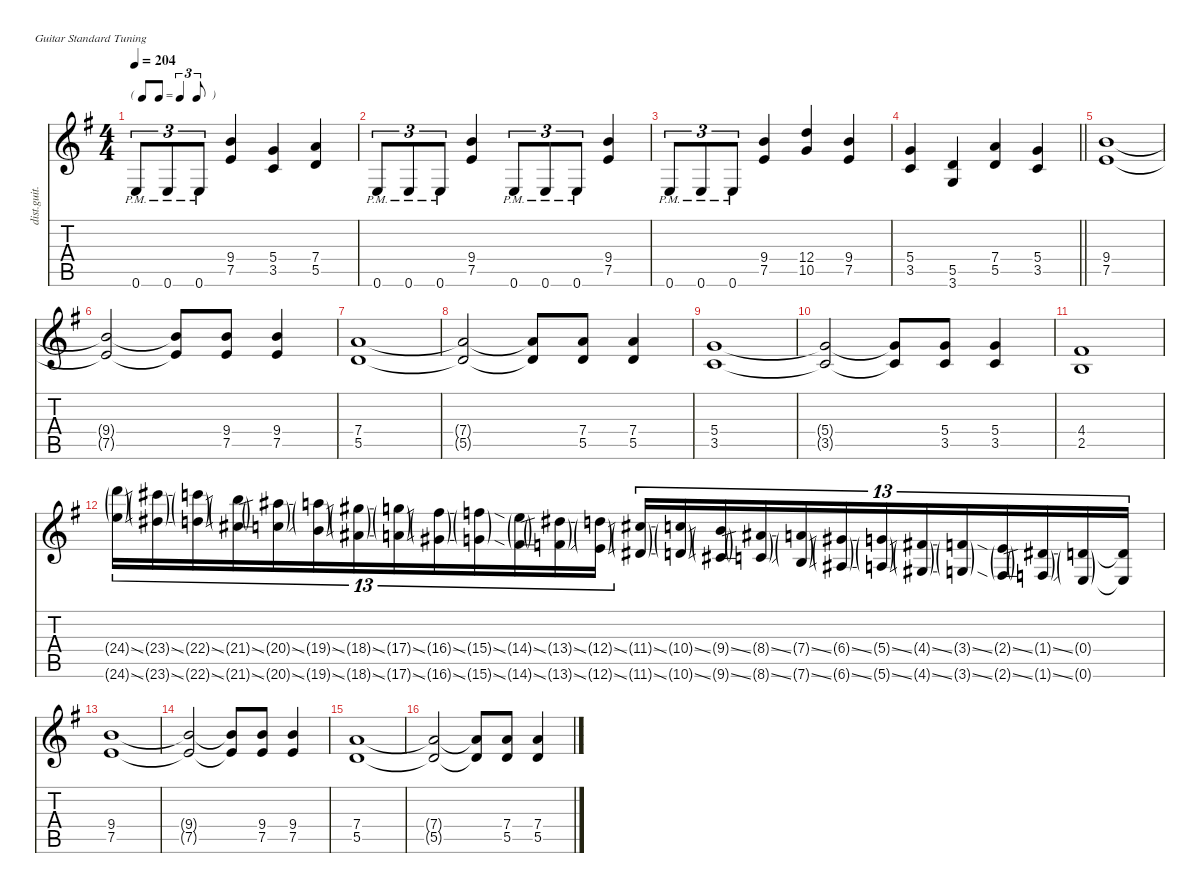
\defaultSystemsLayout 4
\hideDynamics
\bracketExtendMode nobrackets
\otherSystemsTrackNameOrientation horizontal
\track ("Kirk Hammett" "dist.guit.") {defaultSystemsLayout 4 instrument distortionguitar}
\staff {score tabs}
\tuning (E4 B3 G3 D3 A2 E2)
\ts (4 4)
\tf triplet8th
\tempo 204
\clef g2
\ks eminor
0.6{pm acc forcenatural}.8{tu (3 2) dy f beam Up} 0.6{pm acc forcenatural}.8{tu (3 2) beam Up} 0.6{pm acc forcenatural}.8{tu (3 2) beam Up} (9.4{acc forcenatural} 7.5{acc forcenatural}).4{beam Up} (5.4{acc forcenatural} 3.5{acc forcenatural}).4{beam Up} (7.4{acc forcenatural} 5.5{acc forcenatural}).4{beam Up} |
0.6{pm acc forcenatural}.8{tu (3 2) beam Up} 0.6{pm acc forcenatural}.8{tu (3 2) beam Up} 0.6{pm acc forcenatural}.8{tu (3 2) beam Up} (9.4{acc forcenatural} 7.5{acc forcenatural}).4{beam Up} 0.6{pm acc forcenatural}.8{tu (3 2) beam Up} 0.6{pm acc forcenatural}.8{tu (3 2) beam Up} 0.6{pm acc forcenatural}.8{tu (3 2) beam Up} (9.4{acc forcenatural} 7.5{acc forcenatural}).4{beam Up} |
0.6{pm acc forcenatural}.8{tu (3 2) beam Up} 0.6{pm acc forcenatural}.8{tu (3 2) beam Up} 0.6{pm acc forcenatural}.8{tu (3 2) beam Up} (9.4{acc forcenatural} 7.5{acc forcenatural}).4{beam Up} (12.4{acc forcenatural} 10.5{acc forcenatural}).4{beam Up} (9.4{acc forcenatural} 7.5{acc forcenatural}).4{beam Up} |
\barLineRight lightlight
(5.4{acc forcenatural} 3.5{acc forcenatural}).4{beam Up} (5.5{acc forcenatural} 3.6{acc forcenatural}).4{beam Up} (7.4{acc forcenatural} 5.5{acc forcenatural}).4{beam Up} (5.4{acc forcenatural} 3.5{acc forcenatural}).4{beam Up} |
(9.4{acc forcenatural} 7.5{acc forcenatural}).1{beam Up} |
(9.4{t acc forcenatural} 7.5{t acc forcenatural}).2{beam Up} (9.4{t acc forcenatural} 7.5{t acc forcenatural}).8{beam Up} (9.4{acc forcenatural} 7.5{acc forcenatural}).8{beam Up} (9.4{acc forcenatural} 7.5{acc forcenatural}).4{beam Up} |
(7.4{acc forcenatural} 5.5{acc forcenatural}).1{beam Up} |
(7.4{t acc forcenatural} 5.5{t acc forcenatural}).2{beam Up} (7.4{t acc forcenatural} 5.5{t acc forcenatural}).8{beam Up} (7.4{acc forcenatural} 5.5{acc forcenatural}).8{beam Up} (7.4{acc forcenatural} 5.5{acc forcenatural}).4{beam Up} |
(5.4{acc forcenatural} 3.5{acc forcenatural}).1{beam Up} |
(5.4{t acc forcenatural} 3.5{t acc forcenatural}).2{beam Up} (5.4{t acc forcenatural} 3.5{t acc forcenatural}).8{beam Up} (5.4{acc forcenatural} 3.5{acc forcenatural}).8{beam Up} (5.4{acc forcenatural} 3.5{acc forcenatural}).4{beam Up} |
(4.4{acc #} 2.5{acc forcenatural}).1{beam Up} |
(24.4{ss g acc forcenatural} 24.6{ss g acc forcenatural}).16{tu (13 8) dy mf beam Down} (23.4{ss g acc #} 23.6{ss g acc #}).16{tu (13 8) beam Down} (22.4{ss g acc forcenatural} 22.6{ss g acc forcenatural}).16{tu (13 8) beam Down} (21.4{ss g acc forcenatural} 21.6{ss g acc #}).16{tu (13 8) beam Down} (20.4{ss g acc #} 20.6{ss g acc forcenatural}).16{tu (13 8) beam Down} (19.4{ss g acc forcenatural} 19.6{ss g acc forcenatural}).16{tu (13 8) beam Down} (18.4{ss g acc #} 18.6{ss g acc #}).16{tu (13 8) beam Down} (17.4{ss g acc forcenatural} 17.6{ss g acc forcenatural}).16{tu (13 8) beam Down} (16.4{ss g acc #} 16.6{ss g acc #}).16{tu (13 8) beam Down} (15.4{ss g acc forcenatural} 15.6{ss g acc forcenatural}).16{tu (13 8) beam Down} (14.4{ss g acc forcenatural} 14.6{ss g acc #}).16{tu (13 8) beam Down} (13.4{ss g acc #} 13.6{ss g acc forcenatural}).16{tu (13 8) beam Down} (12.4{ss g acc forcenatural} 12.6{ss g acc forcenatural}).16{tu (13 8) beam Down} (11.4{ss g acc #} 11.6{ss g acc #}).16{tu (13 8) beam Up} (10.4{ss g acc forcenatural} 10.6{ss g acc forcenatural}).16{tu (13 8) beam Up} (9.4{ss g acc forcenatural} 9.6{ss g acc #}).16{tu (13 8) beam Up} (8.4{ss g acc #} 8.6{ss g acc forcenatural}).16{tu (13 8) beam Up} (7.4{ss g acc forcenatural} 7.6{ss g acc forcenatural}).16{tu (13 8) beam Up} (6.4{ss g acc #} 6.6{ss g acc #}).16{tu (13 8) beam Up} (5.4{ss g acc forcenatural} 5.6{ss g acc forcenatural}).16{tu (13 8) beam Up} (4.4{ss g acc #} 4.6{ss g acc #}).16{tu (13 8) beam Up} (3.4{ss g acc forcenatural} 3.6{ss g acc forcenatural}).16{tu (13 8) beam Up} (2.4{ss g acc forcenatural} 2.6{ss g acc #}).16{tu (13 8) beam Up} (1.4{ss g acc #} 1.6{ss g acc forcenatural}).16{tu (13 8) beam Up} (0.4{g acc forcenatural} 0.6{g acc forcenatural}).16{tu (13 8) beam Up} (0.4{t acc forcenatural} 0.6{t acc forcenatural}).16{tu (13 8) dy f beam Up} |
(9.4{acc forcenatural} 7.5{acc forcenatural}).1{beam Up} |
(9.4{t acc forcenatural} 7.5{t acc forcenatural}).2{beam Up} (9.4{t acc forcenatural} 7.5{t acc forcenatural}).8{beam Up} (9.4{acc forcenatural} 7.5{acc forcenatural}).8{beam Up} (9.4{acc forcenatural} 7.5{acc forcenatural}).4{beam Up} |
(7.4{acc forcenatural} 5.5{acc forcenatural}).1{beam Up} |
(7.4{t acc forcenatural} 5.5{t acc forcenatural}).2{beam Up} (7.4{t acc forcenatural} 5.5{t acc forcenatural}).8{beam Up} (7.4{acc forcenatural} 5.5{acc forcenatural}).8{beam Up} (7.4{acc forcenatural} 5.5{acc forcenatural}).4{beam Up}
